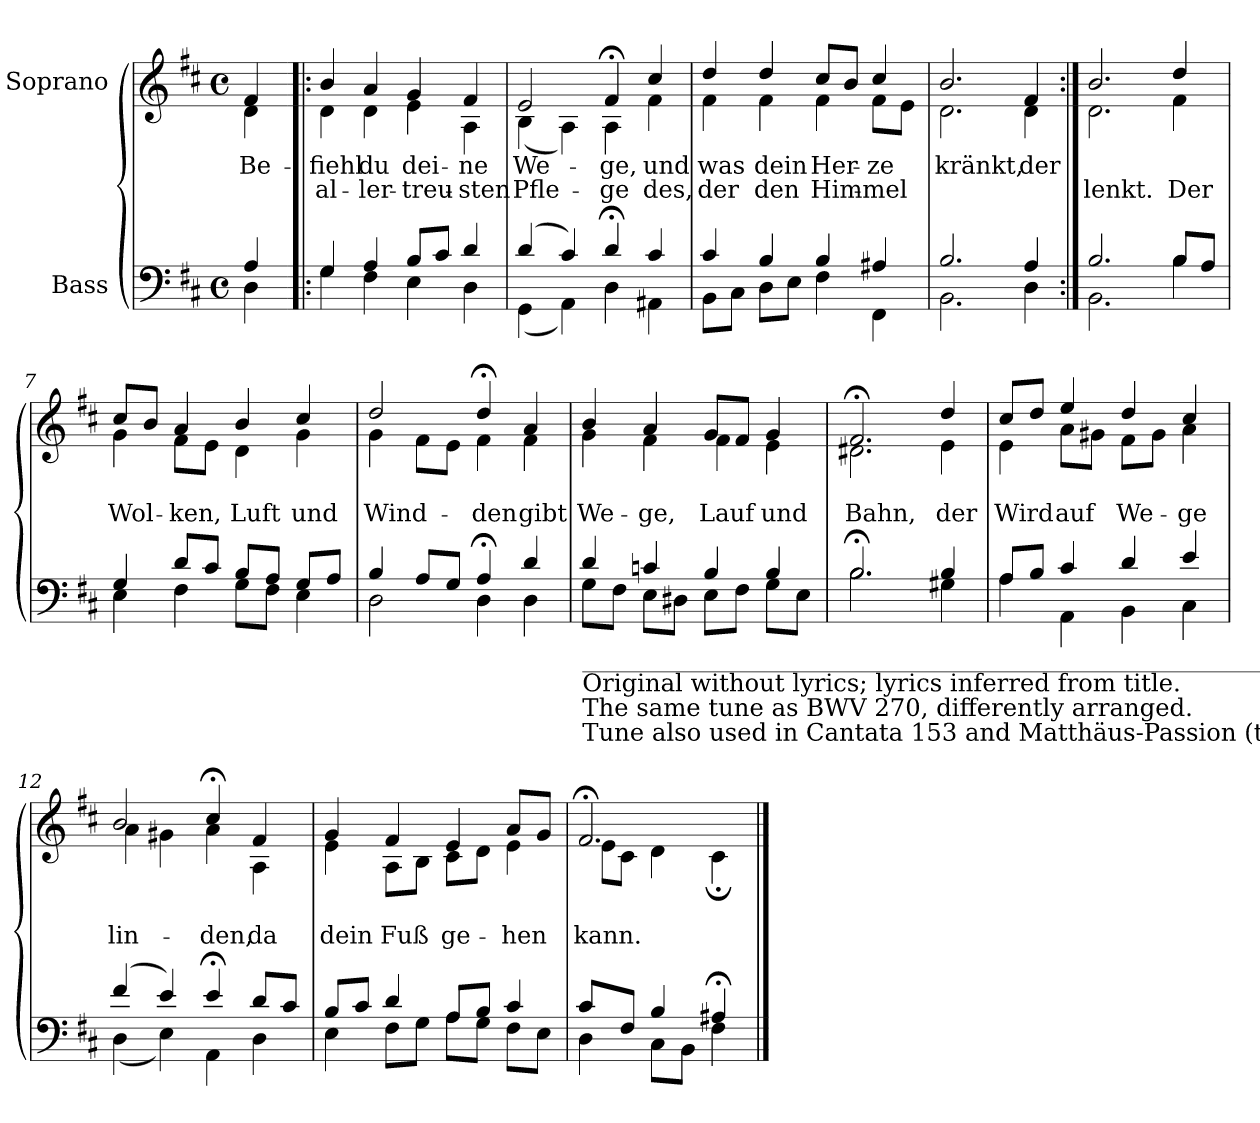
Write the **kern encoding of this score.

**kern	**kern	**text	**text
*part2	*part1	*part1	*part1
*staff2	*staff1	*staff1	*staff1
*I"Bass	*I"Soprano	*	*
*clefF4	*clefG2	*	*
*k[f#c#]	*k[f#c#]	*	*
*M4/4	*M4/4	*	*
*met(c)	*met(c)	*	*
*MM60	*MM60	*	*
=1	=1	=1	=1
*^	*	*	*
!	!	!	!LO:LY:b	!
*	*	*^	*	*
4A/	4D\	4f#/	4d\	Be-	.
=2!|:	=2!|:	=2!|:	=2!|:	=2!|:	=2!|:
!	!	!	!	!LO:LY:b	!LO:LY:b
4G/	4G\	4b/	4d\	-fiehl	al-
!	!	!	!	!LO:LY:b	!LO:LY:b
4A/	4F#\	4a/	4d\	du	-ler-
!	!	!	!	!LO:LY:b	!LO:LY:b
8B/L	4E\	4g/	4e\	dei-	-treu-
8c#/J	.	.	.	.	.
!	!	!	!	!LO:LY:b	!LO:LY:b
4d/	4D\	4f#/	4A\	-ne	-sten
=3	=3	=3	=3	=3	=3
!	!	!	!	!LO:LY:b	!LO:LY:b
(>4d/	(<4GG\	2e/	(<4B\	We-	Pfle-
4c#/)	4AA\)	.	4A\)	.	.
!	!	!	!	!LO:LY:b	!LO:LY:b
4d;</	4D\	4f#;</	4A\	-ge,	-ge
!	!	!	!	!LO:LY:b	!LO:LY:b
4c#/	4AA#X\	4cc#/	4f#\	und	des,
=4	=4	=4	=4	=4	=4
!	!	!	!	!LO:LY:b	!LO:LY:b
4c#/	8BB\L	4dd/	4f#\	was	der
.	8C#\J	.	.	.	.
!	!	!	!	!LO:LY:b	!LO:LY:b
4B/	8D\L	4dd/	4f#\	dein	den
.	8E\J	.	.	.	.
!	!	!	!	!LO:LY:b	!LO:LY:b
4B/	4F#\	8cc#/L	4f#\	Her-	Him-
.	.	8b/J	.	.	.
!	!	!	!	!LO:LY:b	!LO:LY:b
4A#X/	4FF#\	4cc#/	8f#\L	-ze	-mel
.	.	.	8e\J	.	.
=5	=5	=5	=5	=5	=5
!	!	!	!	!LO:LY:b	!
2.B/	2.BB\	2.b/	2.d\	kränkt,	.
!	!	!	!	!LO:LY:b	!
4A/	4D\	4f#/	4d\	der	.
=6:|!	=6:|!	=6:|!	=6:|!	=6:|!	=6:|!
!	!	!	!	!	!LO:LY:b
2.B/	2.BB\	2.b/	2.d\	.	lenkt.
!	!	!	!	!	!LO:LY:b
8B/L	4B\	4dd/	4f#\	.	Der
8A/J	.	.	.	.	.
=7	=7	=7	=7	=7	=7
!	!	!	!	!	!LO:LY:b
4G/	4E\	8cc#/L	4g\	.	Wol-
.	.	8b/J	.	.	.
!	!	!	!	!	!LO:LY:b
8d/L	4F#\	4a/	8f#\L	.	-ken,
8c#/J	.	.	8e\J	.	.
!	!	!	!	!	!LO:LY:b
8B/L	8G\L	4b/	4d\	.	Luft
8A/J	8F#\J	.	.	.	.
!	!	!	!	!	!LO:LY:b
8G/L	4E\	4cc#/	4g\	.	und
8A/J	.	.	.	.	.
=8	=8	=8	=8	=8	=8
!	!	!	!	!	!LO:LY:b
4B/	2D\	2dd/	4g\	.	Wind-
8A/L	.	.	8f#\L	.	.
8G/J	.	.	8e\J	.	.
!	!	!	!	!	!LO:LY:b
4A;</	4D\	4dd;</	4f#\	.	-den
!	!	!	!	!	!LO:LY:b
4d/	4D\	4a/	4f#\	.	gibt
!!LO:LB:g=z	!!
=9	=9	=9	=9	=9	=9
!LO:TX:b:t=___________________________________________________________________	!	!	!	!	!
!LO:TX:b:t=Original without lyrics; lyrics inferred from title.	!	!	!	!	!
!LO:TX:b:t=The same tune as BWV 270, differently arranged.	!	!	!	!	!
!LO:TX:b:t=Tune also used in Cantata 153 and Matthäus-Passion (twice), with different arrangements.	!	!	!	!	!
!	!	!	!	!	!LO:LY:b
4d/	8G\L	4b/	4g\	.	We-
.	8F#\J	.	.	.	.
!	!	!	!	!	!LO:LY:b
4cn/	8E\L	4a/	4f#\	.	-ge,
.	8D#X\J	.	.	.	.
!	!	!	!	!	!LO:LY:b
4B/	8E\L	8g/L	4f#\	.	Lauf
.	8F#\J	8f#/J	.	.	.
!	!	!	!	!	!LO:LY:b
4B/	8G\L	4g/	4e\	.	und
.	8E\J	.	.	.	.
=10	=10	=10	=10	=10	=10
!	!	!	!	!	!LO:LY:b
2.B;</	2.B\	2.f#;</	2.d#X\	.	Bahn,
!	!	!	!	!	!LO:LY:b
4B/	4G#X\	4dd/	4e\	.	der
=11	=11	=11	=11	=11	=11
!	!	!	!	!	!LO:LY:b
8A/L	4A\	8cc#/L	4e\	.	Wird
8B/J	.	8dd/J	.	.	.
!	!	!	!	!	!LO:LY:b
4c#/	4AA\	4ee/	8a\L	.	auf
.	.	.	8g#X\J	.	.
!	!	!	!	!	!LO:LY:b
4d/	4BB\	4dd/	8f#\L	.	We-
.	.	.	8g#\J	.	.
!	!	!	!	!	!LO:LY:b
4e/	4C#\	4cc#/	4a\	.	-ge
=12	=12	=12	=12	=12	=12
!	!	!	!	!	!LO:LY:b
(>4f#/	(<4D\	2b/	4a\	.	lin-
4e/)	4E\)	.	4g#X\	.	.
!	!	!	!	!	!LO:LY:b
4e;</	4AA\	4cc#;</	4a\	.	-den,
!	!	!	!	!	!LO:LY:b
8d/L	4D\	4f#/	4A\	.	da
8c#/J	.	.	.	.	.
=13	=13	=13	=13	=13	=13
!	!	!	!	!	!LO:LY:b
8B/L	4E\	4g/	4e\	.	dein
8c#/J	.	.	.	.	.
!	!	!	!	!	!LO:LY:b
4d/	8F#\L	4f#/	8A\L	.	Fuß
.	8G\J	.	8B\J	.	.
!	!	!	!	!	!LO:LY:b
8A/L	8A\L	4e/	8c#\L	.	ge-
8B/J	8G\J	.	8d\J	.	.
!	!	!	!	!	!LO:LY:b
4c#/	8F#\L	8a/L	4e\	.	-hen
.	8E\J	8g/J	.	.	.
=14	=14	=14	=14	=14	=14
!	!	!	!	!	!LO:LY:b
8c#/L	4D\	2.f#;</	8e\L	.	kann.
8F#/J	.	.	8c#\J	.	.
4B/	8C#\L	.	4d\	.	.
.	8BB\J	.	.	.	.
4A#X;</	4F#\	.	4c#;\	.	.
*v	*v	*	*	*	*
*	*v	*v	*	*
==	==	==	==
*-	*-	*-	*-
